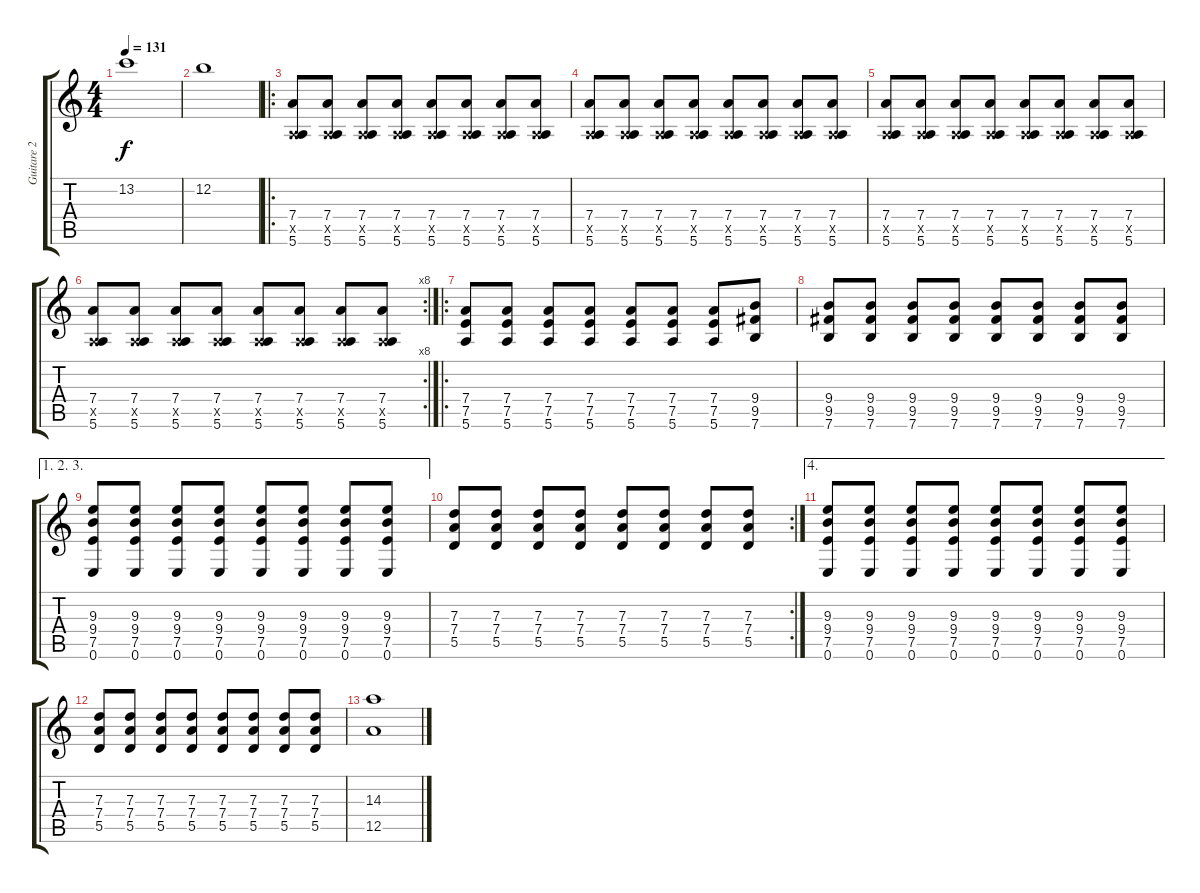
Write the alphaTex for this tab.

\track ("Guitare 2" "Guitare 2") {instrument electricguitarclean}
\staff {score tabs}
\tuning (E4 B3 G3 D3 A2 E2) {hide}
\ts (4 4)
\tempo 131
\clef g2
\ks c
13.2.1{dy f} |
12.2.1 |
\ro
(7.4 0.5{x} 5.6).8{volume 10 instrument distortionguitar} (7.4 0.5{x} 5.6).8 (7.4 0.5{x} 5.6).8 (7.4 0.5{x} 5.6).8 (7.4 0.5{x} 5.6).8 (7.4 0.5{x} 5.6).8 (7.4 0.5{x} 5.6).8 (7.4 0.5{x} 5.6).8 |
(7.4 0.5{x} 5.6).8{volume 11 instrument distortionguitar} (7.4 0.5{x} 5.6).8 (7.4 0.5{x} 5.6).8 (7.4 0.5{x} 5.6).8 (7.4 0.5{x} 5.6).8 (7.4 0.5{x} 5.6).8 (7.4 0.5{x} 5.6).8 (7.4 0.5{x} 5.6).8 |
(7.4 0.5{x} 5.6).8{volume 11 instrument distortionguitar} (7.4 0.5{x} 5.6).8 (7.4 0.5{x} 5.6).8 (7.4 0.5{x} 5.6).8 (7.4 0.5{x} 5.6).8 (7.4 0.5{x} 5.6).8 (7.4 0.5{x} 5.6).8 (7.4 0.5{x} 5.6).8 |
\rc 8
(7.4 0.5{x} 5.6).8{volume 11 instrument distortionguitar} (7.4 0.5{x} 5.6).8 (7.4 0.5{x} 5.6).8 (7.4 0.5{x} 5.6).8 (7.4 0.5{x} 5.6).8 (7.4 0.5{x} 5.6).8 (7.4 0.5{x} 5.6).8 (7.4 0.5{x} 5.6).8 |
\ro
(7.4 7.5 5.6).8{volume 10 instrument overdrivenguitar} (7.4 7.5 5.6).8 (7.4 7.5 5.6).8 (7.4 7.5 5.6).8 (7.4 7.5 5.6).8 (7.4 7.5 5.6).8 (7.4 7.5 5.6).8 (9.4 9.5 7.6).8 |
(9.4 9.5 7.6).8 (9.4 9.5 7.6).8 (9.4 9.5 7.6).8 (9.4 9.5 7.6).8 (9.4 9.5 7.6).8 (9.4 9.5 7.6).8 (9.4 9.5 7.6).8 (9.4 9.5 7.6).8 |
\ae (1 2 3)
(9.3 9.4 7.5 0.6).8 (9.3 9.4 7.5 0.6).8 (9.3 9.4 7.5 0.6).8 (9.3 9.4 7.5 0.6).8 (9.3 9.4 7.5 0.6).8 (9.3 9.4 7.5 0.6).8 (9.3 9.4 7.5 0.6).8 (9.3 9.4 7.5 0.6).8 |
\rc 2
(7.3 7.4 5.5).8 (7.3 7.4 5.5).8 (7.3 7.4 5.5).8 (7.3 7.4 5.5).8 (7.3 7.4 5.5).8 (7.3 7.4 5.5).8 (7.3 7.4 5.5).8 (7.3 7.4 5.5).8 |
\ae 4
(9.3 9.4 7.5 0.6).8 (9.3 9.4 7.5 0.6).8 (9.3 9.4 7.5 0.6).8 (9.3 9.4 7.5 0.6).8 (9.3 9.4 7.5 0.6).8 (9.3 9.4 7.5 0.6).8 (9.3 9.4 7.5 0.6).8 (9.3 9.4 7.5 0.6).8 |
(7.3 7.4 5.5).8 (7.3 7.4 5.5).8 (7.3 7.4 5.5).8 (7.3 7.4 5.5).8 (7.3 7.4 5.5).8 (7.3 7.4 5.5).8 (7.3 7.4 5.5).8 (7.3 7.4 5.5).8 |
(14.3 12.5).1
